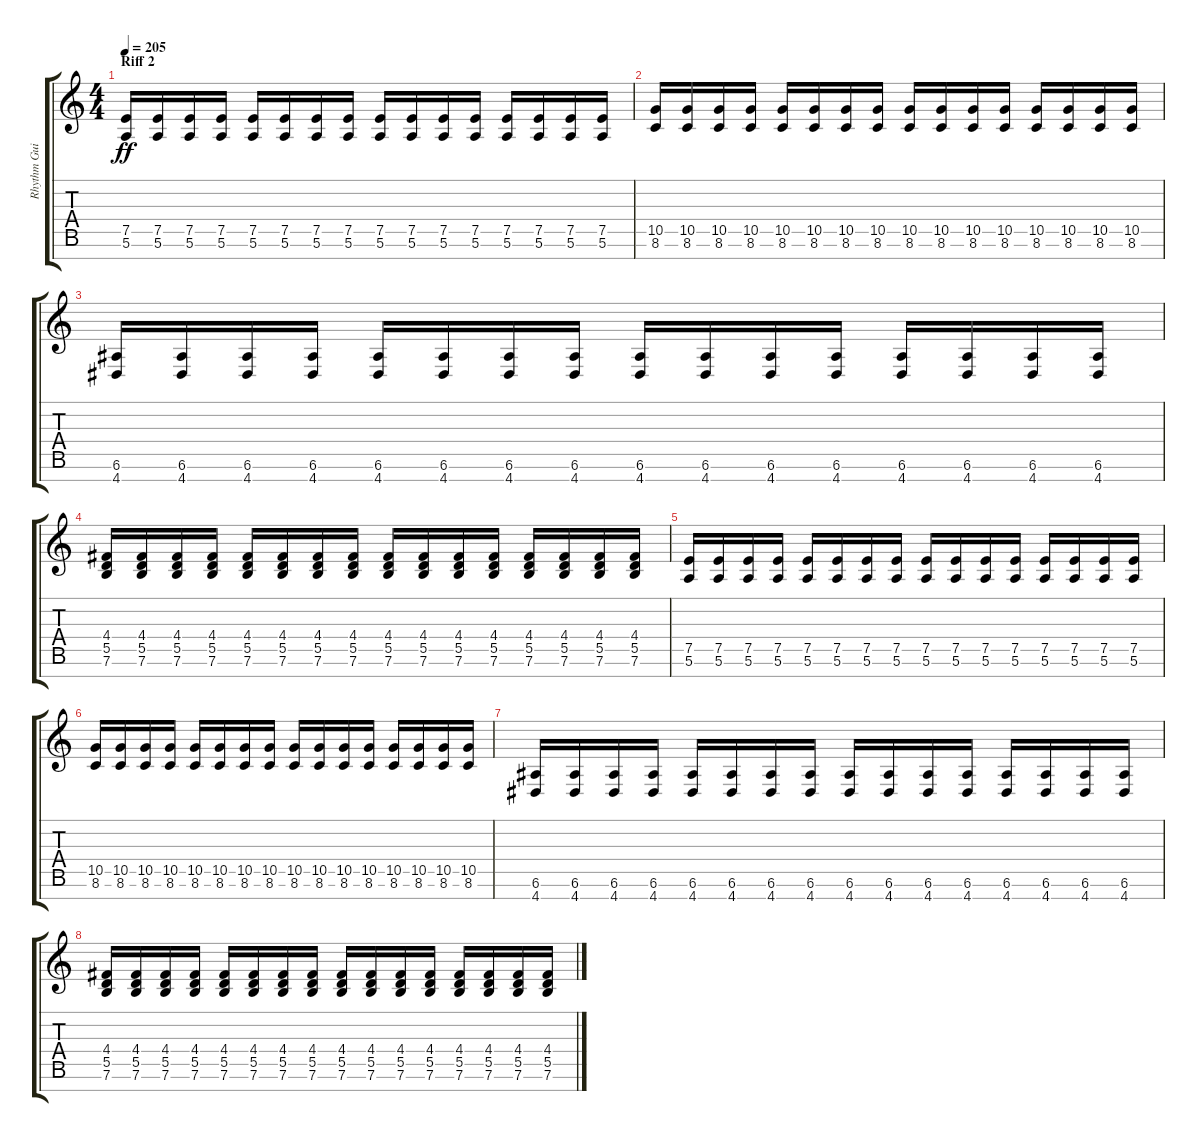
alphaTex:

\track ("Rhythm Guitar 1" "Rhythm Gui") {instrument distortionguitar}
\staff {score tabs}
\tuning (E4 B3 G3 D3 A2 E2 B1) {hide}
\ts (4 4)
\section ("" "Riff 2")
\tempo 205
\clef g2
\ks c
(7.5 5.6).16{dy ff} (7.5 5.6).16 (7.5 5.6).16 (7.5 5.6).16 (7.5 5.6).16 (7.5 5.6).16 (7.5 5.6).16 (7.5 5.6).16 (7.5 5.6).16 (7.5 5.6).16 (7.5 5.6).16 (7.5 5.6).16 (7.5 5.6).16 (7.5 5.6).16 (7.5 5.6).16 (7.5 5.6).16 |
(10.5 8.6).16 (10.5 8.6).16 (10.5 8.6).16 (10.5 8.6).16 (10.5 8.6).16 (10.5 8.6).16 (10.5 8.6).16 (10.5 8.6).16 (10.5 8.6).16 (10.5 8.6).16 (10.5 8.6).16 (10.5 8.6).16 (10.5 8.6).16 (10.5 8.6).16 (10.5 8.6).16 (10.5 8.6).16 |
(6.6 4.7).16 (6.6 4.7).16 (6.6 4.7).16 (6.6 4.7).16 (6.6 4.7).16 (6.6 4.7).16 (6.6 4.7).16 (6.6 4.7).16 (6.6 4.7).16 (6.6 4.7).16 (6.6 4.7).16 (6.6 4.7).16 (6.6 4.7).16 (6.6 4.7).16 (6.6 4.7).16 (6.6 4.7).16 |
(4.4 5.5 7.6).16 (4.4 5.5 7.6).16 (4.4 5.5 7.6).16 (4.4 5.5 7.6).16 (4.4 5.5 7.6).16 (4.4 5.5 7.6).16 (4.4 5.5 7.6).16 (4.4 5.5 7.6).16 (4.4 5.5 7.6).16 (4.4 5.5 7.6).16 (4.4 5.5 7.6).16 (4.4 5.5 7.6).16 (4.4 5.5 7.6).16 (4.4 5.5 7.6).16 (4.4 5.5 7.6).16 (4.4 5.5 7.6).16 |
(7.5 5.6).16 (7.5 5.6).16 (7.5 5.6).16 (7.5 5.6).16 (7.5 5.6).16 (7.5 5.6).16 (7.5 5.6).16 (7.5 5.6).16 (7.5 5.6).16 (7.5 5.6).16 (7.5 5.6).16 (7.5 5.6).16 (7.5 5.6).16 (7.5 5.6).16 (7.5 5.6).16 (7.5 5.6).16 |
(10.5 8.6).16 (10.5 8.6).16 (10.5 8.6).16 (10.5 8.6).16 (10.5 8.6).16 (10.5 8.6).16 (10.5 8.6).16 (10.5 8.6).16 (10.5 8.6).16 (10.5 8.6).16 (10.5 8.6).16 (10.5 8.6).16 (10.5 8.6).16 (10.5 8.6).16 (10.5 8.6).16 (10.5 8.6).16 |
(6.6 4.7).16 (6.6 4.7).16 (6.6 4.7).16 (6.6 4.7).16 (6.6 4.7).16 (6.6 4.7).16 (6.6 4.7).16 (6.6 4.7).16 (6.6 4.7).16 (6.6 4.7).16 (6.6 4.7).16 (6.6 4.7).16 (6.6 4.7).16 (6.6 4.7).16 (6.6 4.7).16 (6.6 4.7).16 |
(4.4 5.5 7.6).16 (4.4 5.5 7.6).16 (4.4 5.5 7.6).16 (4.4 5.5 7.6).16 (4.4 5.5 7.6).16 (4.4 5.5 7.6).16 (4.4 5.5 7.6).16 (4.4 5.5 7.6).16 (4.4 5.5 7.6).16 (4.4 5.5 7.6).16 (4.4 5.5 7.6).16 (4.4 5.5 7.6).16 (4.4 5.5 7.6).16 (4.4 5.5 7.6).16 (4.4 5.5 7.6).16 (4.4 5.5 7.6).16
